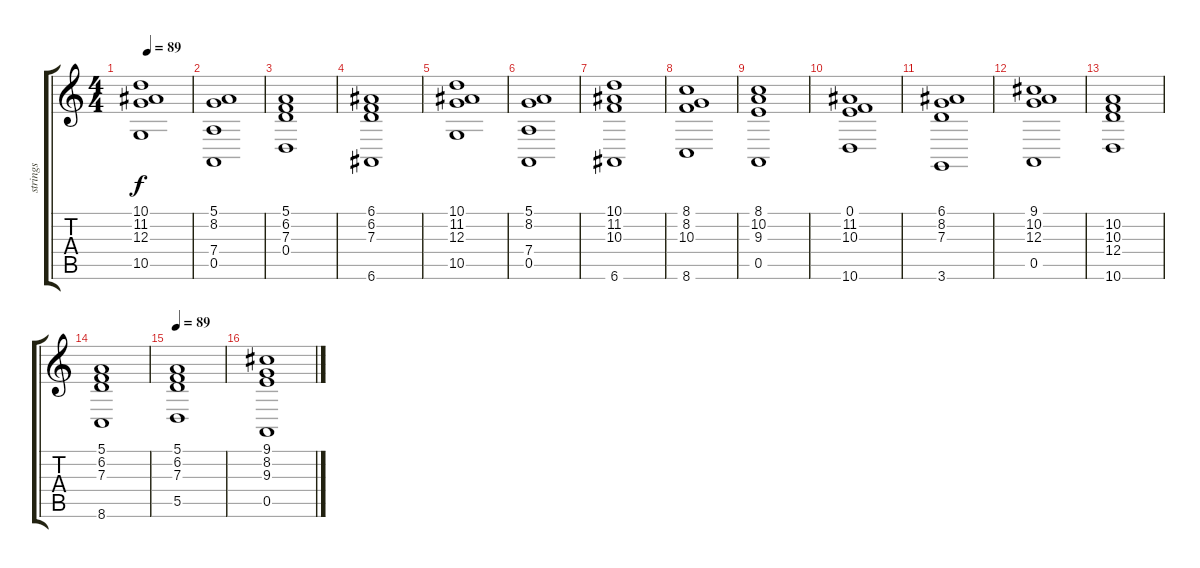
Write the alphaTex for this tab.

\track ("strings" "strings") {instrument synthstrings1}
\staff {score tabs}
\tuning (E4 B3 G3 D3 A2 E2) {hide}
\ts (4 4)
\tempo 89
\clef g2
\ks c
(10.1 11.2 12.3 10.5).1{dy f} |
(5.1 8.2 7.4 0.5).1 |
(5.1 6.2 7.3 0.4).1 |
(6.1 6.2 7.3 6.6).1 |
(10.1 11.2 12.3 10.5).1 |
(5.1 8.2 7.4 0.5).1 |
(10.1 11.2 10.3 6.6).1 |
(8.1 8.2 10.3 8.6).1 |
(8.1 10.2 9.3 0.5).1 |
(0.1 11.2 10.3 10.6).1 |
(6.1 8.2 7.3 3.6).1 |
(9.1 10.2 12.3 0.5).1 |
(10.2 10.3 12.4 10.6).1 |
(5.1 6.2 7.3 8.6).1 |
\tempo 89
(5.1 6.2 7.3 5.5).1 |
(9.1 8.2 9.3 0.5).1
